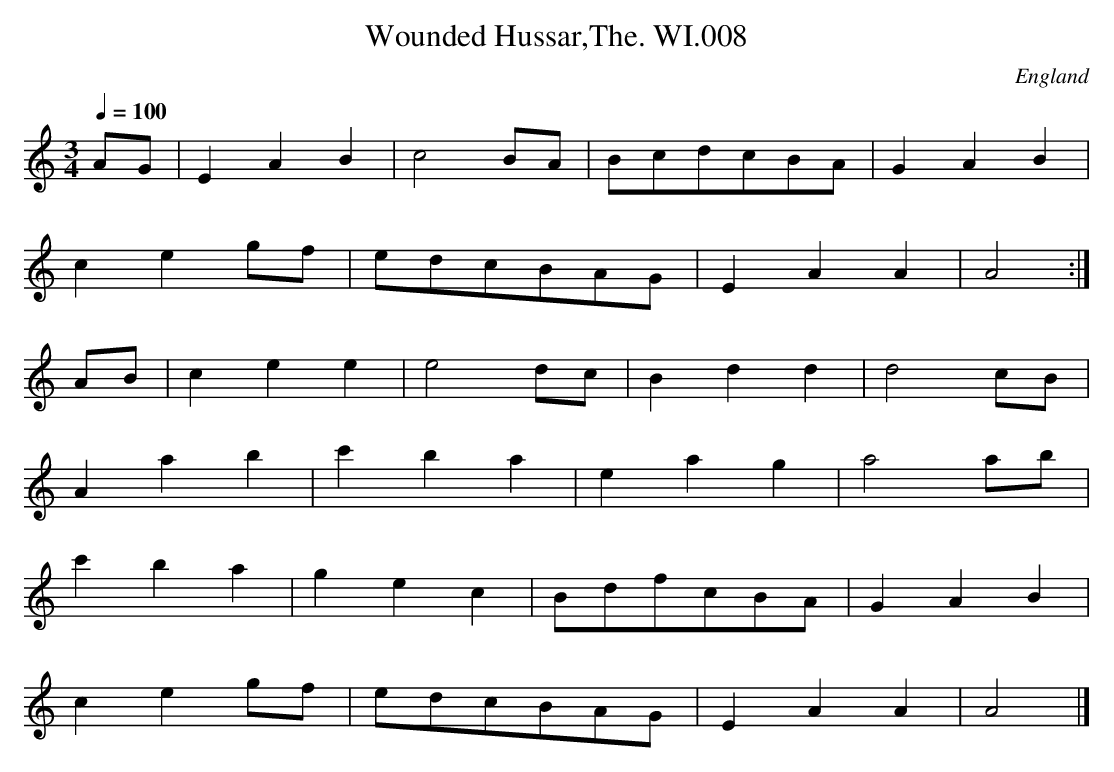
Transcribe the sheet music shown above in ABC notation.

X:1
T:Wounded Hussar,The. WI.008
L:1/8
M:3/4
O:England
Q:1/4=100
K:Am
AG|E2A2B2|c4BA|BcdcBA|G2A2B2|!
c2e2gf|edcBAG|E2A2A2|A4:|!
AB|c2e2e2|e4dc|B2d2d2|d4cB|!
A2a2b2|c'2b2a2|e2a2g2|a4ab|!
c'2b2a2|g2e2c2|BdfcBA|G2A2B2|!
c2e2gf|edcBAG|E2A2A2|A4|]
